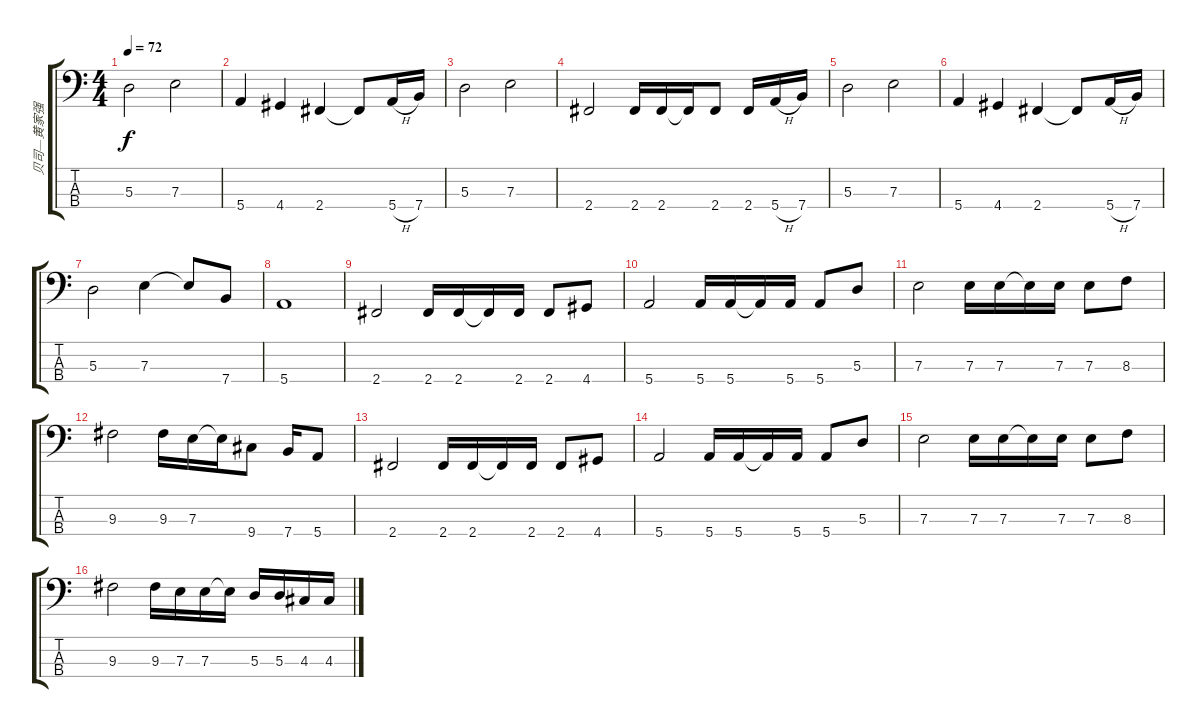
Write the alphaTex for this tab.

\track ("贝司—黄家强" "贝司—黄家强") {instrument electricbassfinger}
\staff {score tabs}
\tuning (G2 D2 A1 E1) {hide}
\ts (4 4)
\tempo 72
\clef f4
\ks c
5.3.2{dy f} 7.3.2 |
5.4.4 4.4.4 2.4.4 2.4{t}.8 5.4{h}.16 7.4.16 |
5.3.2 7.3.2 |
2.4.2 2.4.16 2.4.16 2.4{t}.16 2.4.8 2.4.16 5.4{h}.16 7.4.16 |
5.3.2 7.3.2 |
5.4.4 4.4.4 2.4.4 2.4{t}.8 5.4{h}.16 7.4.16 |
5.3.2 7.3.4 7.3{t}.8 7.4.8 |
5.4.1 |
2.4.2 2.4.16 2.4.16 2.4{t}.16 2.4.16 2.4.8 4.4.8 |
5.4.2 5.4.16 5.4.16 5.4{t}.16 5.4.16 5.4.8 5.3.8 |
7.3.2 7.3.16 7.3.16 7.3{t}.16 7.3.16 7.3.8 8.3.8 |
9.3.2 9.3.16 7.3.16 7.3{t}.16 9.4.8 7.4.16 5.4.8 |
2.4.2 2.4.16 2.4.16 2.4{t}.16 2.4.16 2.4.8 4.4.8 |
5.4.2 5.4.16 5.4.16 5.4{t}.16 5.4.16 5.4.8 5.3.8 |
7.3.2 7.3.16 7.3.16 7.3{t}.16 7.3.16 7.3.8 8.3.8 |
9.3.2 9.3.16 7.3.16 7.3.16 7.3{t}.16 5.3.16 5.3.16 4.3.16 4.3.16
